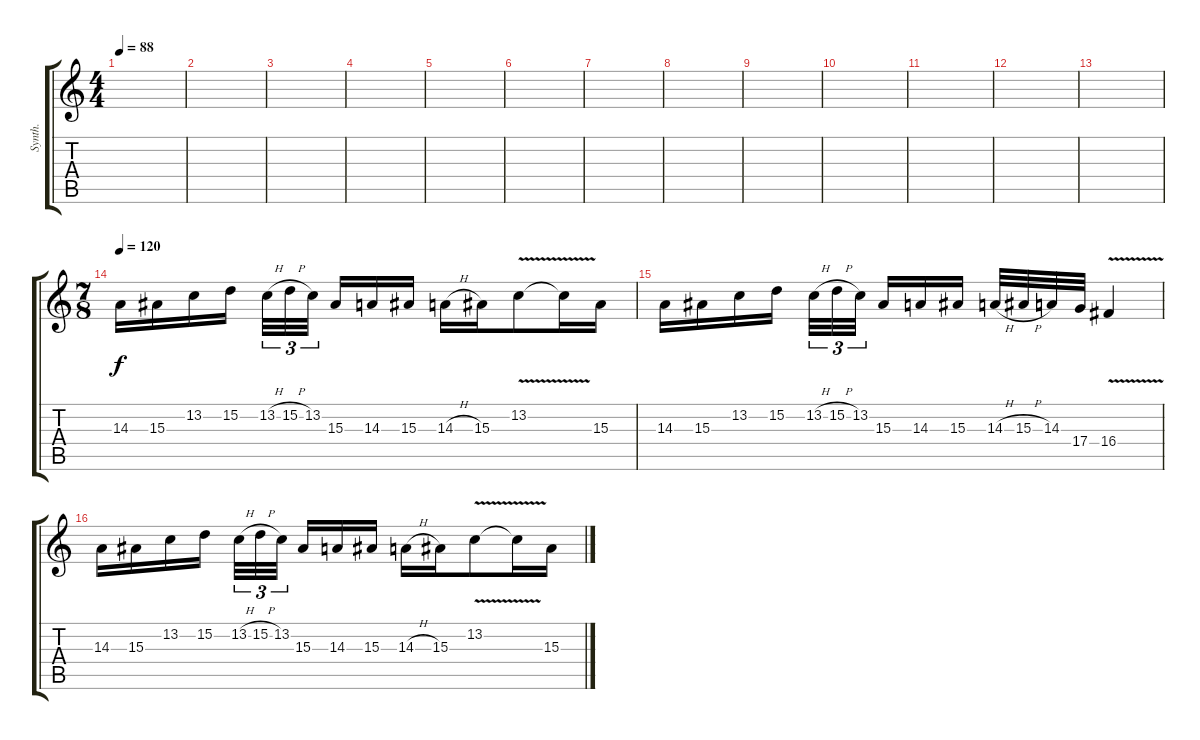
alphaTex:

\track ("Synth." "Synth.") {instrument sitar}
\staff {score tabs}
\tuning (E4 B3 G3 D3 A2 E2) {hide}
\ts (4 4)
\tempo 88
\clef g2
\ks c
|
|
|
|
|
|
|
|
|
|
|
|
|
\ts (7 8)
\tempo 120
14.3.16 15.3.16 13.2.16 15.2.16 13.2{h}.32{tu (3 2)} 15.2{h}.32{tu (3 2)} 13.2.32{tu (3 2)} 15.3.16 14.3.16 15.3.16 14.3{h}.16 15.3.16 13.2{v}.8 13.2{v t}.16 15.3.16 |
14.3.16 15.3.16 13.2.16 15.2.16 13.2{h}.32{tu (3 2)} 15.2{h}.32{tu (3 2)} 13.2.32{tu (3 2)} 15.3.16 14.3.16 15.3.16 14.3{h}.32 15.3{h}.32 14.3.32 17.4.32 16.4{v}.4 |
14.3.16 15.3.16 13.2.16 15.2.16 13.2{h}.32{tu (3 2)} 15.2{h}.32{tu (3 2)} 13.2.32{tu (3 2)} 15.3.16 14.3.16 15.3.16 14.3{h}.16 15.3.16 13.2{v}.8 13.2{v t}.16 15.3.16
